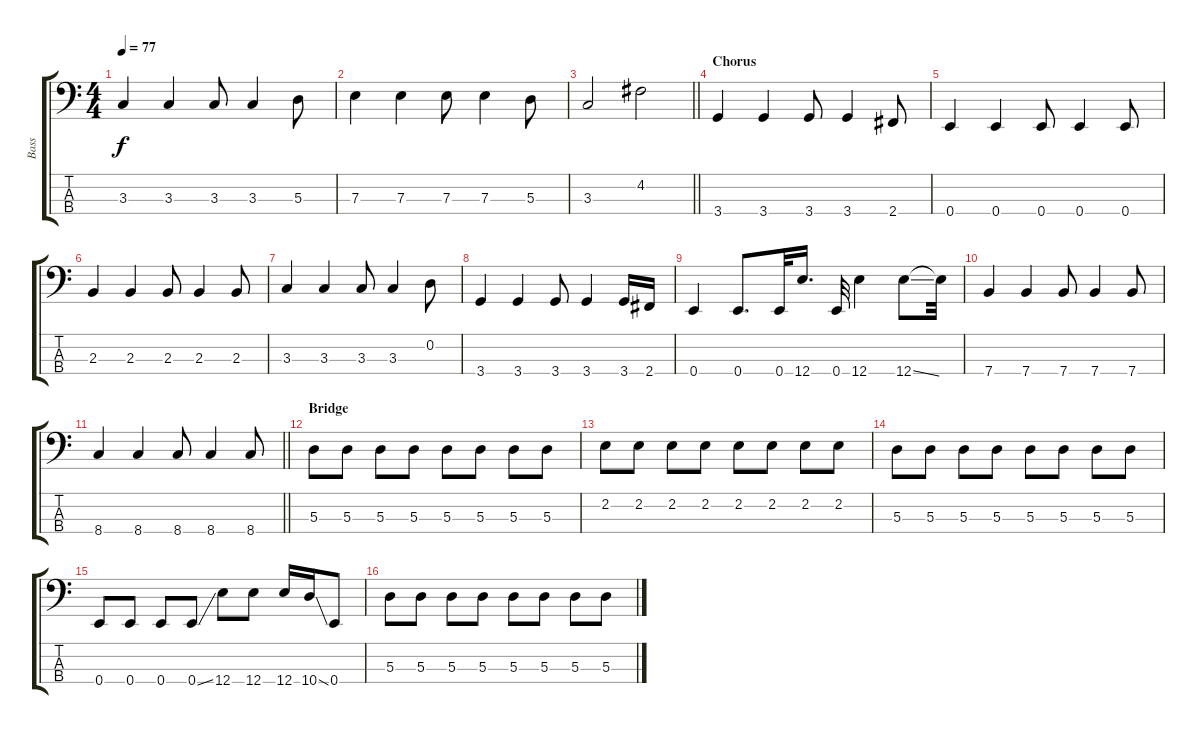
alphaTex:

\track ("Bass" "Bass") {instrument electricbassfinger}
\staff {score tabs}
\tuning (G2 D2 A1 E1) {hide}
\ts (4 4)
\tempo 77
\clef f4
\ks c
3.3.4{dy f} 3.3.4 3.3.8 3.3.4 5.3.8 |
7.3.4 7.3.4 7.3.8 7.3.4 5.3.8 |
\barLineRight lightlight
3.3.2 4.2.2 |
\section ("" "Chorus")
3.4.4 3.4.4 3.4.8 3.4.4 2.4.8 |
0.4.4 0.4.4 0.4.8 0.4.4 0.4.8 |
2.3.4 2.3.4 2.3.8 2.3.4 2.3.8 |
3.3.4 3.3.4 3.3.8 3.3.4 0.2.8 |
3.4.4 3.4.4 3.4.8 3.4.4 3.4.16 2.4.16 |
0.4.4 0.4.8{d} 0.4.32 12.4.16{d} 0.4.32 12.4.4 12.4{ss}.8 12.4{t}.32 |
7.4.4 7.4.4 7.4.8 7.4.4 7.4.8 |
\barLineRight lightlight
8.4.4 8.4.4 8.4.8 8.4.4 8.4.8 |
\section ("" "Bridge")
5.3.8 5.3.8 5.3.8 5.3.8 5.3.8 5.3.8 5.3.8 5.3.8 |
2.2.8 2.2.8 2.2.8 2.2.8 2.2.8 2.2.8 2.2.8 2.2.8 |
5.3.8 5.3.8 5.3.8 5.3.8 5.3.8 5.3.8 5.3.8 5.3.8 |
0.4.8 0.4.8 0.4.8 0.4{ss}.8 12.4.8 12.4.8 12.4.16 10.4{ss}.16 0.4.8 |
5.3.8 5.3.8 5.3.8 5.3.8 5.3.8 5.3.8 5.3.8 5.3.8
